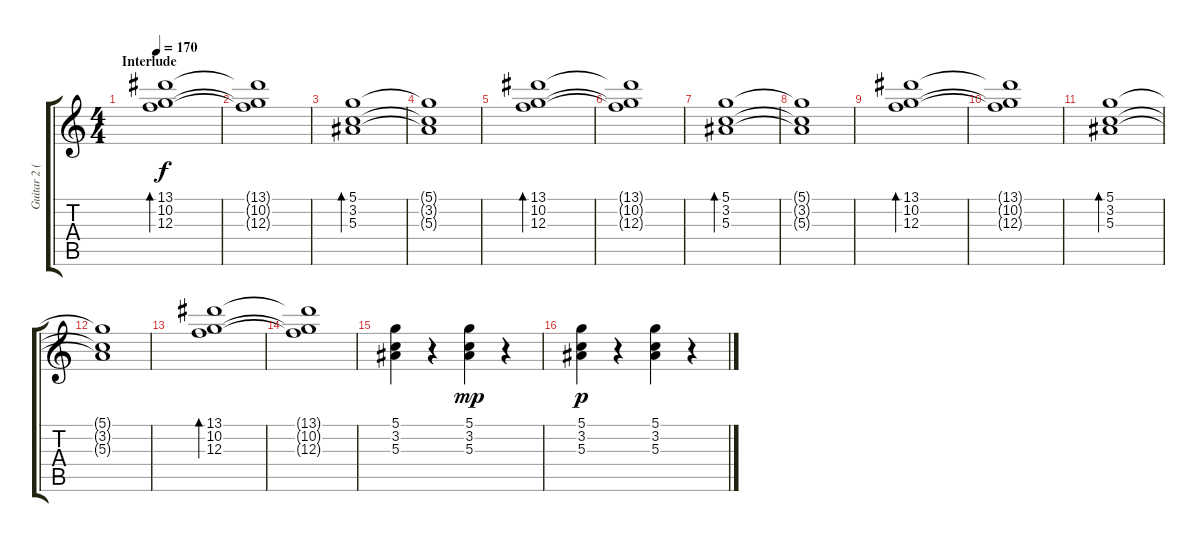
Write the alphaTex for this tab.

\track ("Guitar 2 (Mike)" "Guitar 2 (") {instrument electricguitarjazz}
\staff {score tabs}
\tuning (D4 A3 F3 C3 G2 C2) {hide}
\ts (4 4)
\section ("" "Interlude")
\tempo 170
\clef g2
\ks c
(13.1 10.2 12.3).1{bd 480 dy f instrument electricguitarclean} |
(13.1{t} 10.2{t} 12.3{t}).1 |
(5.1 3.2 5.3).1{bd 480} |
(5.1{t} 3.2{t} 5.3{t}).1 |
(13.1 10.2 12.3).1{bd 480 instrument electricguitarclean} |
(13.1{t} 10.2{t} 12.3{t}).1 |
(5.1 3.2 5.3).1{bd 480} |
(5.1{t} 3.2{t} 5.3{t}).1 |
(13.1 10.2 12.3).1{bd 480 instrument electricguitarclean} |
(13.1{t} 10.2{t} 12.3{t}).1 |
(5.1 3.2 5.3).1{bd 480} |
(5.1{t} 3.2{t} 5.3{t}).1 |
(13.1 10.2 12.3).1{bd 480 instrument electricguitarclean} |
(13.1{t} 10.2{t} 12.3{t}).1 |
(5.1 3.2 5.3).4 r.4 (5.1 3.2 5.3).4{dy mp} r.4 |
(5.1 3.2 5.3).4{dy p} r.4 (5.1 3.2 5.3).4 r.4
